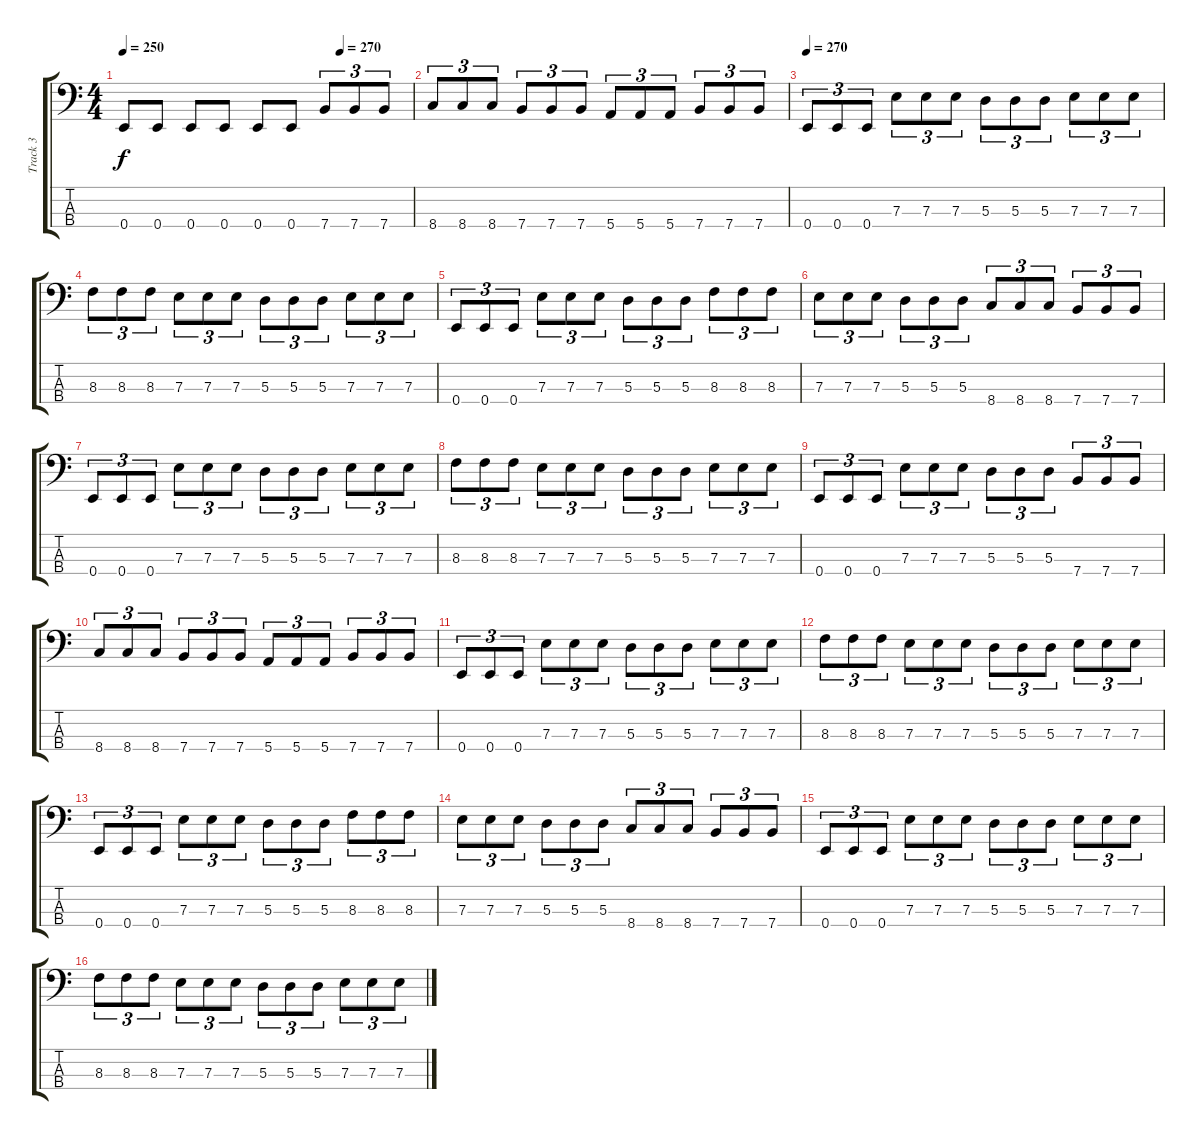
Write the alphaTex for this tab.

\track ("Track 3" "Track 3") {instrument electricbasspick}
\staff {score tabs}
\tuning (G2 D2 A1 E1) {hide}
\ts (4 4)
\tempo 250
\tempo (270 0.75)
\clef f4
\ks c
0.4.8{dy f} 0.4.8 0.4.8 0.4.8 0.4.8 0.4.8 7.4.8{tu (3 2)} 7.4.8{tu (3 2)} 7.4.8{tu (3 2)} |
8.4.8{tu (3 2)} 8.4.8{tu (3 2)} 8.4.8{tu (3 2)} 7.4.8{tu (3 2)} 7.4.8{tu (3 2)} 7.4.8{tu (3 2)} 5.4.8{tu (3 2)} 5.4.8{tu (3 2)} 5.4.8{tu (3 2)} 7.4.8{tu (3 2)} 7.4.8{tu (3 2)} 7.4.8{tu (3 2)} |
\tempo 270
0.4.8{tu (3 2)} 0.4.8{tu (3 2)} 0.4.8{tu (3 2)} 7.3.8{tu (3 2)} 7.3.8{tu (3 2)} 7.3.8{tu (3 2)} 5.3.8{tu (3 2)} 5.3.8{tu (3 2)} 5.3.8{tu (3 2)} 7.3.8{tu (3 2)} 7.3.8{tu (3 2)} 7.3.8{tu (3 2)} |
8.3.8{tu (3 2)} 8.3.8{tu (3 2)} 8.3.8{tu (3 2)} 7.3.8{tu (3 2)} 7.3.8{tu (3 2)} 7.3.8{tu (3 2)} 5.3.8{tu (3 2)} 5.3.8{tu (3 2)} 5.3.8{tu (3 2)} 7.3.8{tu (3 2)} 7.3.8{tu (3 2)} 7.3.8{tu (3 2)} |
0.4.8{tu (3 2)} 0.4.8{tu (3 2)} 0.4.8{tu (3 2)} 7.3.8{tu (3 2)} 7.3.8{tu (3 2)} 7.3.8{tu (3 2)} 5.3.8{tu (3 2)} 5.3.8{tu (3 2)} 5.3.8{tu (3 2)} 8.3.8{tu (3 2)} 8.3.8{tu (3 2)} 8.3.8{tu (3 2)} |
7.3.8{tu (3 2)} 7.3.8{tu (3 2)} 7.3.8{tu (3 2)} 5.3.8{tu (3 2)} 5.3.8{tu (3 2)} 5.3.8{tu (3 2)} 8.4.8{tu (3 2)} 8.4.8{tu (3 2)} 8.4.8{tu (3 2)} 7.4.8{tu (3 2)} 7.4.8{tu (3 2)} 7.4.8{tu (3 2)} |
0.4.8{tu (3 2)} 0.4.8{tu (3 2)} 0.4.8{tu (3 2)} 7.3.8{tu (3 2)} 7.3.8{tu (3 2)} 7.3.8{tu (3 2)} 5.3.8{tu (3 2)} 5.3.8{tu (3 2)} 5.3.8{tu (3 2)} 7.3.8{tu (3 2)} 7.3.8{tu (3 2)} 7.3.8{tu (3 2)} |
8.3.8{tu (3 2)} 8.3.8{tu (3 2)} 8.3.8{tu (3 2)} 7.3.8{tu (3 2)} 7.3.8{tu (3 2)} 7.3.8{tu (3 2)} 5.3.8{tu (3 2)} 5.3.8{tu (3 2)} 5.3.8{tu (3 2)} 7.3.8{tu (3 2)} 7.3.8{tu (3 2)} 7.3.8{tu (3 2)} |
0.4.8{tu (3 2)} 0.4.8{tu (3 2)} 0.4.8{tu (3 2)} 7.3.8{tu (3 2)} 7.3.8{tu (3 2)} 7.3.8{tu (3 2)} 5.3.8{tu (3 2)} 5.3.8{tu (3 2)} 5.3.8{tu (3 2)} 7.4.8{tu (3 2)} 7.4.8{tu (3 2)} 7.4.8{tu (3 2)} |
8.4.8{tu (3 2)} 8.4.8{tu (3 2)} 8.4.8{tu (3 2)} 7.4.8{tu (3 2)} 7.4.8{tu (3 2)} 7.4.8{tu (3 2)} 5.4.8{tu (3 2)} 5.4.8{tu (3 2)} 5.4.8{tu (3 2)} 7.4.8{tu (3 2)} 7.4.8{tu (3 2)} 7.4.8{tu (3 2)} |
0.4.8{tu (3 2)} 0.4.8{tu (3 2)} 0.4.8{tu (3 2)} 7.3.8{tu (3 2)} 7.3.8{tu (3 2)} 7.3.8{tu (3 2)} 5.3.8{tu (3 2)} 5.3.8{tu (3 2)} 5.3.8{tu (3 2)} 7.3.8{tu (3 2)} 7.3.8{tu (3 2)} 7.3.8{tu (3 2)} |
8.3.8{tu (3 2)} 8.3.8{tu (3 2)} 8.3.8{tu (3 2)} 7.3.8{tu (3 2)} 7.3.8{tu (3 2)} 7.3.8{tu (3 2)} 5.3.8{tu (3 2)} 5.3.8{tu (3 2)} 5.3.8{tu (3 2)} 7.3.8{tu (3 2)} 7.3.8{tu (3 2)} 7.3.8{tu (3 2)} |
0.4.8{tu (3 2)} 0.4.8{tu (3 2)} 0.4.8{tu (3 2)} 7.3.8{tu (3 2)} 7.3.8{tu (3 2)} 7.3.8{tu (3 2)} 5.3.8{tu (3 2)} 5.3.8{tu (3 2)} 5.3.8{tu (3 2)} 8.3.8{tu (3 2)} 8.3.8{tu (3 2)} 8.3.8{tu (3 2)} |
7.3.8{tu (3 2)} 7.3.8{tu (3 2)} 7.3.8{tu (3 2)} 5.3.8{tu (3 2)} 5.3.8{tu (3 2)} 5.3.8{tu (3 2)} 8.4.8{tu (3 2)} 8.4.8{tu (3 2)} 8.4.8{tu (3 2)} 7.4.8{tu (3 2)} 7.4.8{tu (3 2)} 7.4.8{tu (3 2)} |
0.4.8{tu (3 2)} 0.4.8{tu (3 2)} 0.4.8{tu (3 2)} 7.3.8{tu (3 2)} 7.3.8{tu (3 2)} 7.3.8{tu (3 2)} 5.3.8{tu (3 2)} 5.3.8{tu (3 2)} 5.3.8{tu (3 2)} 7.3.8{tu (3 2)} 7.3.8{tu (3 2)} 7.3.8{tu (3 2)} |
8.3.8{tu (3 2)} 8.3.8{tu (3 2)} 8.3.8{tu (3 2)} 7.3.8{tu (3 2)} 7.3.8{tu (3 2)} 7.3.8{tu (3 2)} 5.3.8{tu (3 2)} 5.3.8{tu (3 2)} 5.3.8{tu (3 2)} 7.3.8{tu (3 2)} 7.3.8{tu (3 2)} 7.3.8{tu (3 2)}
